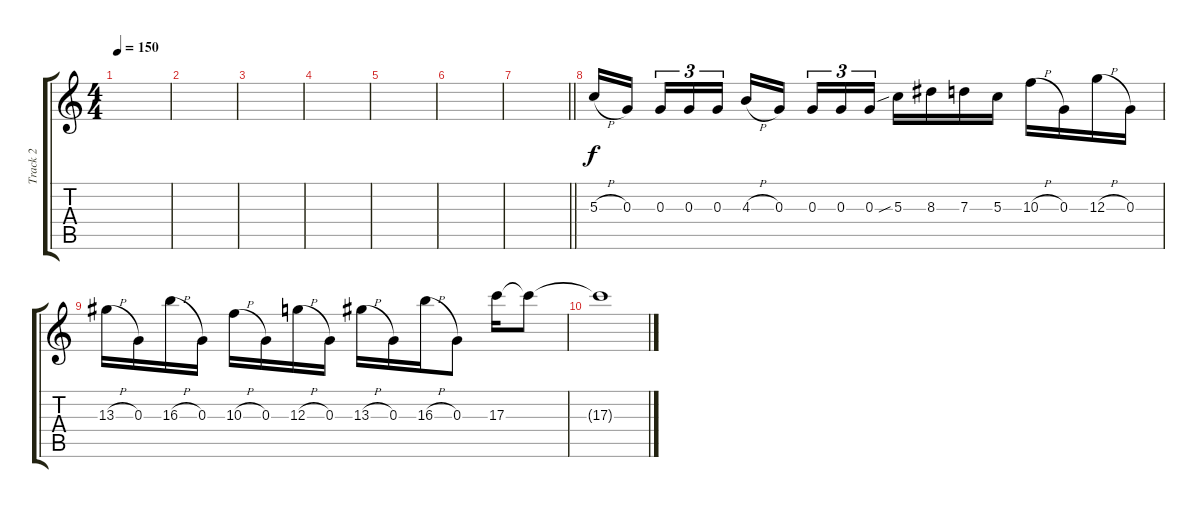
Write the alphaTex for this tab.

\track ("Track 2" "Track 2") {instrument overdrivenguitar}
\staff {score tabs}
\tuning (E4 B3 G3 D3 A2 E2) {hide}
\ts (4 4)
\tempo 150
\clef g2
\ks c
|
|
|
|
|
|
\barLineRight lightlight
|
5.3{h}.16 0.3.16{beam splitsecondary} 0.3.16{tu (3 2)} 0.3.16{tu (3 2)} 0.3.16{tu (3 2)} 4.3{h}.16 0.3.16{beam splitsecondary} 0.3.16{tu (3 2)} 0.3.16{tu (3 2)} 0.3.16{tu (3 2)} 5.3{sib}.16 8.3.16 7.3.16 5.3.16 10.3{h}.16 0.3.16 12.3{h}.16 0.3.16 |
13.3{h}.16 0.3.16 16.3{h}.16 0.3.16 10.3{h}.16 0.3.16 12.3{h}.16 0.3.16 13.3{h}.16 0.3.16 16.3{h}.16 0.3.8 17.3.16 17.3{t}.8 |
17.3{t}.1
